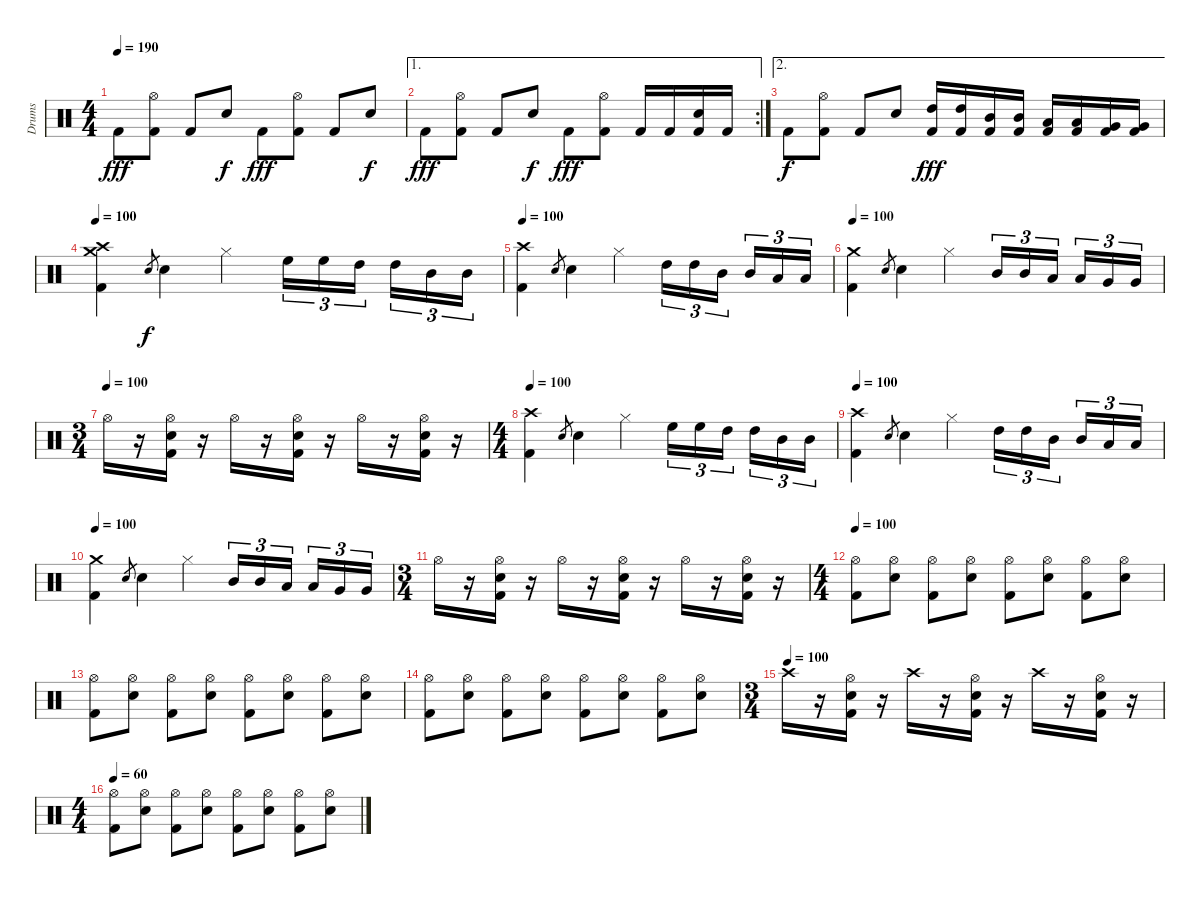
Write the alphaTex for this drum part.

\track ("Drums" "Drums") {instrument percussion}
\staff {score}
\articulation defaults
\ts (4 4)
\tempo 190
\clef neutral
\ks c "Kick (hit) 2".8{dy fff}
("Hi-Hat (open)" "Kick (hit) 2").8 "Kick (hit) 2".8 "Snare (hit) 2".8{dy f} "Kick (hit) 2".8{dy fff} ("Hi-Hat (open)" "Kick (hit) 2").8 "Kick (hit) 2".8 "Snare (hit) 2".8{dy f} |
\ae 1
\rc 2 "Kick (hit) 2".8{dy fff}
("Hi-Hat (open)" "Kick (hit) 2").8 "Kick (hit) 2".8 "Snare (hit) 2".8{dy f} "Kick (hit) 2".8{dy fff} ("Hi-Hat (open)" "Kick (hit) 2").8 "Kick (hit) 2".16 "Kick (hit) 2".16 ("Snare (hit) 2" "Kick (hit) 2").16 "Kick (hit) 2".16 |
\ae 2 "Kick (hit) 2".8{dy f}
("Hi-Hat (open)" "Kick (hit) 2").8 "Kick (hit) 2".8 "Snare (hit) 2".8 ("High Tom (hit)" "Kick (hit) 2").16{dy fff} ("High Tom (hit)" "Kick (hit) 2").16 ("Mid Tom (hit)" "Kick (hit) 2").16 ("Mid Tom (hit)" "Kick (hit) 2").16 ("Low Tom (hit)" "Kick (hit) 2").16 ("Low Tom (hit)" "Kick (hit) 2").16 ("Very Low Tom (hit)" "Kick (hit) 2").16 ("Very Low Tom (hit)" "Kick (hit) 2").16 |
\tempo 100
("Crash high (hit)" "Crash medium (hit)" "Kick (hit) 2").4 "Electric Snare (hit)".8{gr dy f} "Snare (hit) 2".4 "Hi-Hat (closed)".4 "High Floor Tom (hit)".16{tu (3 2)} "High Floor Tom (hit)".16{tu (3 2)} "High Tom (hit)".16{tu (3 2)} "High Tom (hit)".16{tu (3 2)} "Mid Tom (hit)".16{tu (3 2)} "Mid Tom (hit)".16{tu (3 2)} |
\tempo 100
("Crash high (hit)" "Kick (hit) 2").4 "Electric Snare (hit)".8{gr} "Snare (hit) 2".4 "Hi-Hat (closed)".4 "High Tom (hit)".16{tu (3 2)} "High Tom (hit)".16{tu (3 2)} "Mid Tom (hit)".16{tu (3 2)} "Mid Tom (hit)".16{tu (3 2)} "Low Tom (hit)".16{tu (3 2)} "Low Tom (hit)".16{tu (3 2)} |
\tempo 100
("Crash medium (hit)" "Kick (hit) 2").4 "Electric Snare (hit)".8{gr} "Snare (hit) 2".4 "Hi-Hat (closed)".4 "Mid Tom (hit)".16{tu (3 2)} "Mid Tom (hit)".16{tu (3 2)} "Low Tom (hit)".16{tu (3 2)} "Low Tom (hit)".16{tu (3 2)} "Very Low Tom (hit)".16{tu (3 2)} "Very Low Tom (hit)".16{tu (3 2)} |
\ts (3 4)
\tempo (100)
"Hi-Hat (open)".16 r.16 ("Hi-Hat (open)" "Snare (hit) 2" "Kick (hit) 2").16 r.16 "Hi-Hat (open)".16 r.16 ("Hi-Hat (open)" "Snare (hit) 2" "Kick (hit) 2").16 r.16 "Hi-Hat (open)".16 r.16 ("Hi-Hat (open)" "Snare (hit) 2" "Kick (hit) 2").16 r.16 |
\ts (4 4)
\tempo 100
("Crash high (hit)" "Kick (hit) 2").4 "Electric Snare (hit)".8{gr} "Snare (hit) 2".4 "Hi-Hat (closed)".4 "High Floor Tom (hit)".16{tu (3 2)} "High Floor Tom (hit)".16{tu (3 2)} "High Tom (hit)".16{tu (3 2)} "High Tom (hit)".16{tu (3 2)} "Mid Tom (hit)".16{tu (3 2)} "Mid Tom (hit)".16{tu (3 2)} |
\tempo 100
("Crash high (hit)" "Kick (hit) 2").4 "Electric Snare (hit)".8{gr} "Snare (hit) 2".4 "Hi-Hat (closed)".4 "High Tom (hit)".16{tu (3 2)} "High Tom (hit)".16{tu (3 2)} "Mid Tom (hit)".16{tu (3 2)} "Mid Tom (hit)".16{tu (3 2)} "Low Tom (hit)".16{tu (3 2)} "Low Tom (hit)".16{tu (3 2)} |
\tempo 100
("Crash medium (hit)" "Kick (hit) 2").4 "Electric Snare (hit)".8{gr} "Snare (hit) 2".4 "Hi-Hat (closed)".4 "Mid Tom (hit)".16{tu (3 2)} "Mid Tom (hit)".16{tu (3 2)} "Low Tom (hit)".16{tu (3 2)} "Low Tom (hit)".16{tu (3 2)} "Very Low Tom (hit)".16{tu (3 2)} "Very Low Tom (hit)".16{tu (3 2)} |
\ts (3 4)
"Hi-Hat (open)".16 r.16 ("Hi-Hat (open)" "Snare (hit) 2" "Kick (hit) 2").16 r.16 "Hi-Hat (open)".16 r.16 ("Hi-Hat (open)" "Snare (hit) 2" "Kick (hit) 2").16 r.16 "Hi-Hat (open)".16 r.16 ("Hi-Hat (open)" "Snare (hit) 2" "Kick (hit) 2").16 r.16 |
\ts (4 4)
\tempo 100
("Hi-Hat (open)" "Kick (hit) 2").8 ("Hi-Hat (open)" "Snare (hit) 2").8 ("Hi-Hat (open)" "Kick (hit) 2").8 ("Hi-Hat (open)" "Snare (hit) 2").8 ("Hi-Hat (open)" "Kick (hit) 2").8 ("Hi-Hat (open)" "Snare (hit) 2").8 ("Hi-Hat (open)" "Kick (hit) 2").8 ("Hi-Hat (open)" "Snare (hit) 2").8 |
("Hi-Hat (open)" "Kick (hit) 2").8 ("Hi-Hat (open)" "Snare (hit) 2").8 ("Hi-Hat (open)" "Kick (hit) 2").8 ("Hi-Hat (open)" "Snare (hit) 2").8 ("Hi-Hat (open)" "Kick (hit) 2").8 ("Hi-Hat (open)" "Snare (hit) 2").8 ("Hi-Hat (open)" "Kick (hit) 2").8 ("Hi-Hat (open)" "Snare (hit) 2").8 |
("Hi-Hat (open)" "Kick (hit) 2").8 ("Hi-Hat (open)" "Snare (hit) 2").8 ("Hi-Hat (open)" "Kick (hit) 2").8 ("Hi-Hat (open)" "Snare (hit) 2").8 ("Hi-Hat (open)" "Kick (hit) 2").8 ("Hi-Hat (open)" "Snare (hit) 2").8 ("Hi-Hat (open)" "Kick (hit) 2").8 ("Hi-Hat (open)" "Snare (hit) 2").8 |
\ts (3 4)
\tempo (100)
"Crash high (hit)".16 r.16 ("Hi-Hat (open)" "Snare (hit) 2" "Kick (hit) 2").16 r.16 "Crash high (hit)".16 r.16 ("Hi-Hat (open)" "Snare (hit) 2" "Kick (hit) 2").16 r.16 "Crash high (hit)".16 r.16 ("Hi-Hat (open)" "Snare (hit) 2" "Kick (hit) 2").16 r.16 |
\ts (4 4)
\tempo 60
("Hi-Hat (open)" "Kick (hit) 2").8 ("Hi-Hat (open)" "Snare (hit) 2").8 ("Hi-Hat (open)" "Kick (hit) 2").8 ("Hi-Hat (open)" "Snare (hit) 2").8 ("Hi-Hat (open)" "Kick (hit) 2").8 ("Hi-Hat (open)" "Snare (hit) 2").8 ("Hi-Hat (open)" "Kick (hit) 2").8 ("Hi-Hat (open)" "Snare (hit) 2").8
